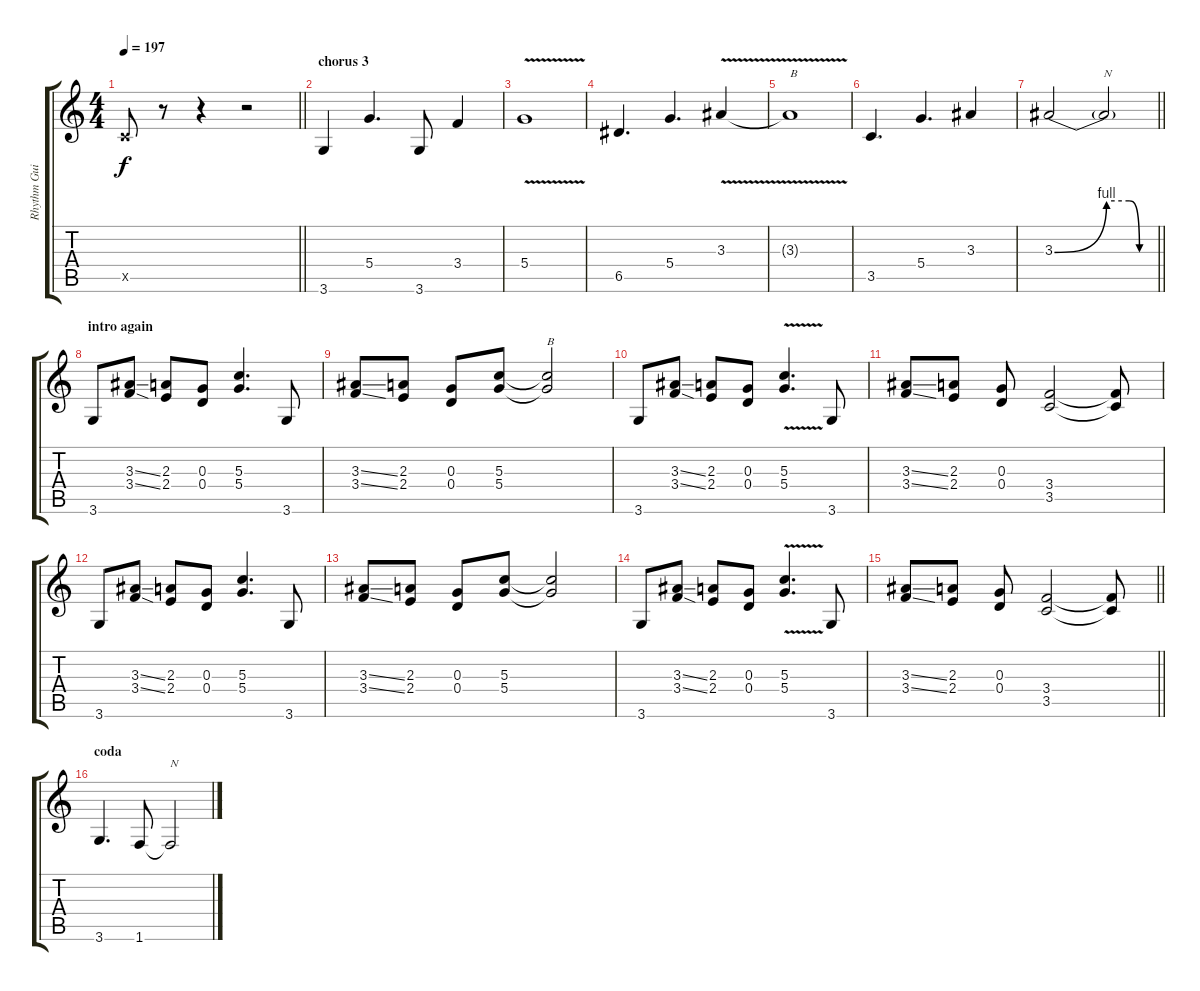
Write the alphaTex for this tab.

\track ("Rhythm Guitar (Blackmore)" "Rhythm Gui") {instrument distortionguitar}
\staff {score tabs}
\tuning (E4 B3 G3 D3 A2 E2) {hide}
\ts (4 4)
\tempo 197
\clef g2
\barLineRight lightlight
\ks c
3.5{x}.8{dy f} r.8 r.4 r.2 |
\section ("" "chorus 3")
3.6.4 5.4.4{d} 3.6.8 3.4.4 |
5.4{v}.1 |
6.5.4{d} 5.4.4{d} 3.3{v}.4 |
3.3{t}.1{txt "B"} |
3.5.4{d} 5.4.4{d} 3.3.4 |
\barLineRight lightlight
3.3{be (custom 0 0 30 4 43 4 49 0 60 0)}.2 3.3{t}.2{txt "N"} |
\section ("" "intro again")
3.6.8 (3.3{ss} 3.4{ss}).8 (2.3 2.4).8 (0.3 0.4).8 (5.3 5.4).4{d} 3.6.8 |
(3.3{ss} 3.4{ss}).8 (2.3 2.4).8 (0.3 0.4).8 (5.3 5.4).8 (5.3{t} 5.4{t}).2{txt "B"} |
3.6.8 (3.3{ss} 3.4{ss}).8 (2.3 2.4).8 (0.3 0.4).8 (5.3{v} 5.4{v}).4{d} 3.6.8 |
(3.3{ss} 3.4{ss}).8 (2.3 2.4).8 (0.3 0.4).8 (3.4 3.5).2 (3.4{t} 3.5{t}).8 |
3.6.8 (3.3{ss} 3.4{ss}).8 (2.3 2.4).8 (0.3 0.4).8 (5.3 5.4).4{d} 3.6.8 |
(3.3{ss} 3.4{ss}).8 (2.3 2.4).8 (0.3 0.4).8 (5.3 5.4).8 (5.3{t} 5.4{t}).2 |
3.6.8 (3.3{ss} 3.4{ss}).8 (2.3 2.4).8 (0.3 0.4).8 (5.3{v} 5.4{v}).4{d} 3.6.8 |
\barLineRight lightlight
(3.3{ss} 3.4{ss}).8 (2.3 2.4).8 (0.3 0.4).8 (3.4 3.5).2 (3.4{t} 3.5{t}).8 |
\section ("" "coda")
3.6.4{d} 1.6.8 1.6{t}.2{txt "N"}
